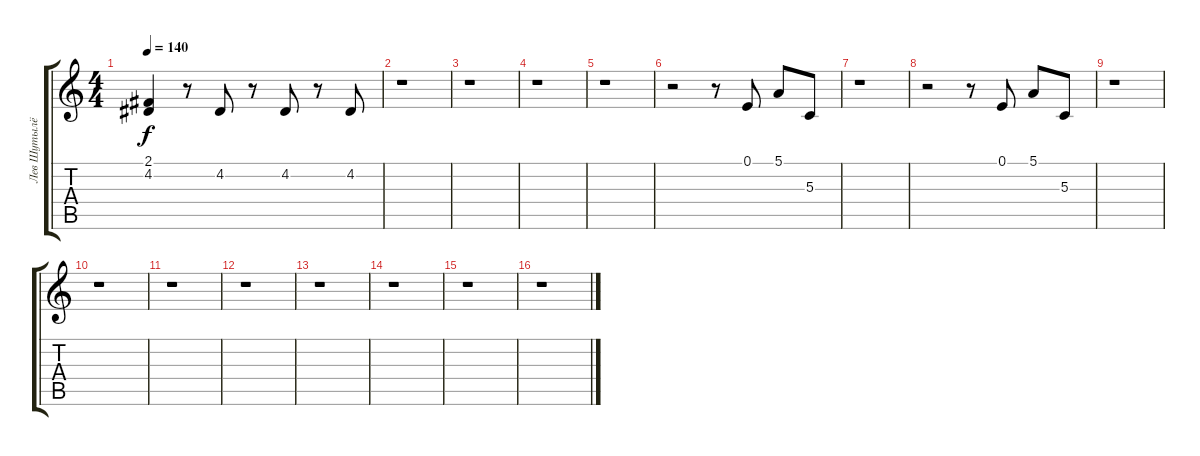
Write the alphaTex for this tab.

\track ("Лев Шутылёв" "Лев Шутылё") {instrument accordion}
\staff {score tabs}
\tuning (E4 B3 G3 D3 A2 E2) {hide}
\ts (4 4)
\tempo 140
\clef g2
\ks c
(2.1 4.2).4{dy f} r.8 4.2.8 r.8 4.2.8 r.8 4.2.8 |
r.1 |
r.1 |
r.1 |
r.1 |
r.2 r.8 0.1.8 5.1.8 5.3.8 |
r.1 |
r.2 r.8 0.1.8 5.1.8 5.3.8 |
r.1 |
r.1 |
r.1 |
r.1 |
r.1 |
r.1 |
r.1 |
r.1
